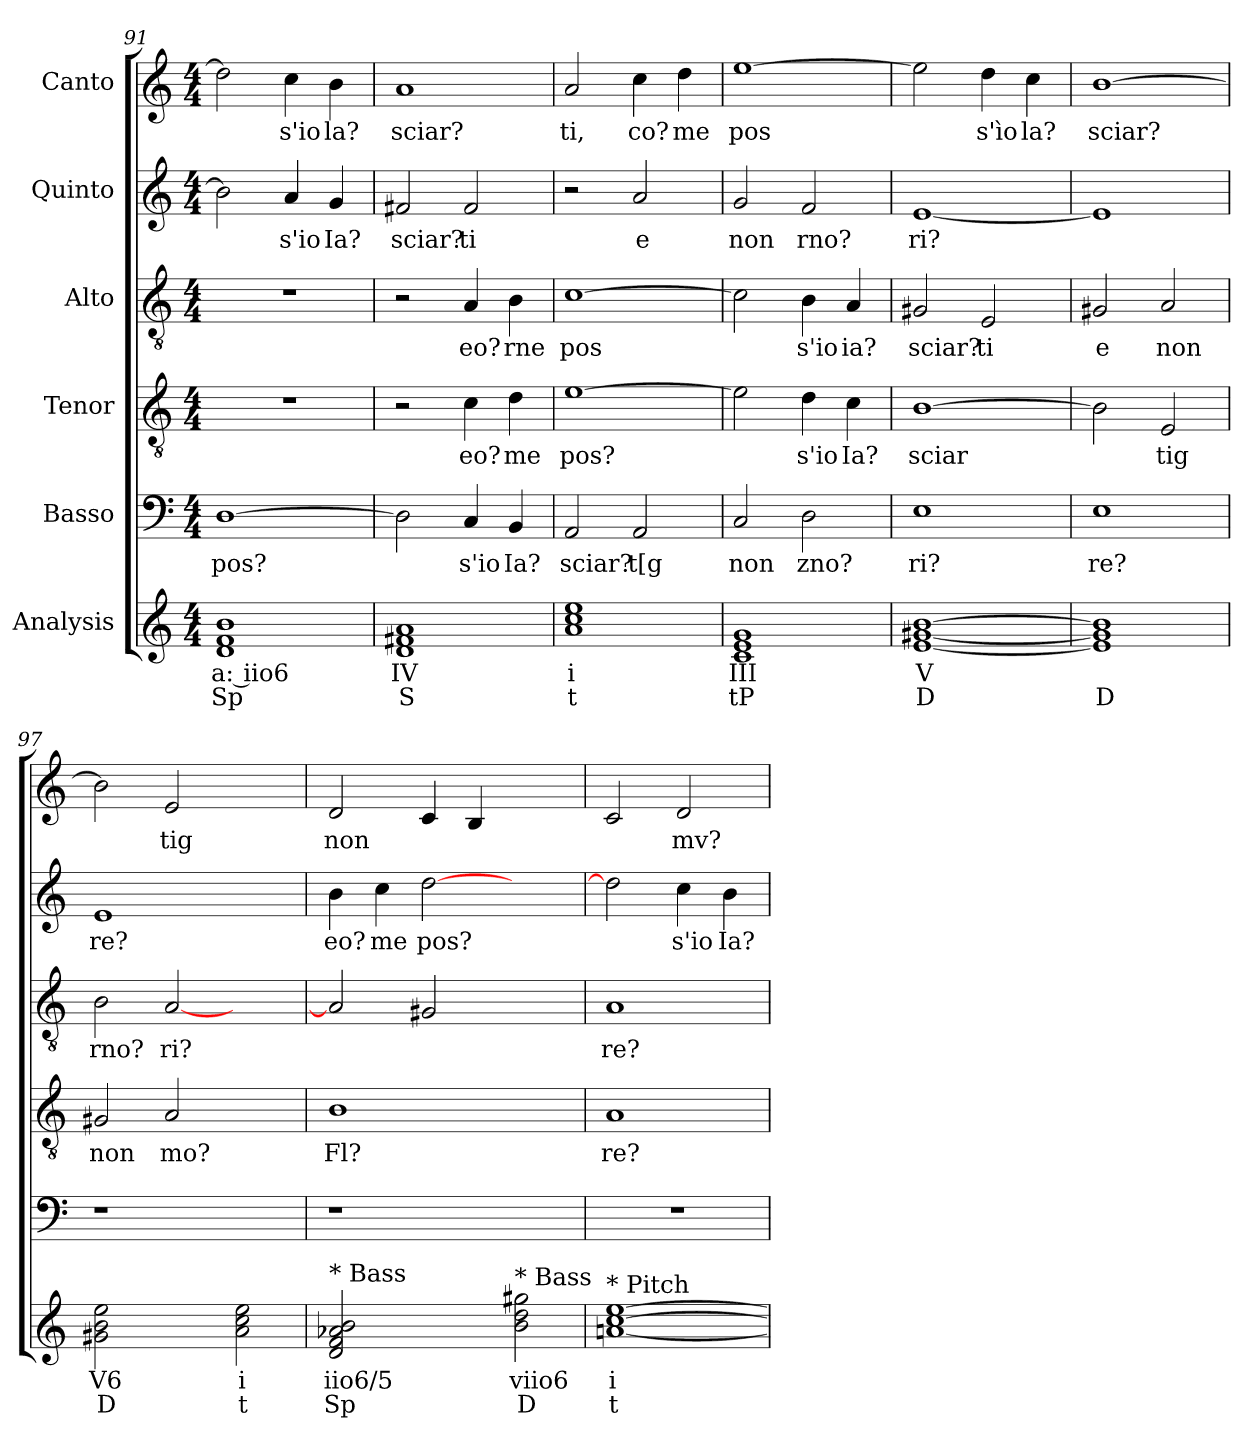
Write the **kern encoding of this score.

**kern	**text	**text	**kern	**text	**kern	**text	**kern	**text	**kern	**text	**kern	**text
*part6	*part6	*part6	*part5	*part5	*part4	*part4	*part3	*part3	*part2	*part2	*part1	*part1
*staff6	*staff6	*staff6	*staff5	*staff5	*staff4	*staff4	*staff3	*staff3	*staff2	*staff2	*staff1	*staff1
*I"Analysis	*	*	*I"Basso	*	*I"Tenor	*	*I"Alto	*	*I"Quinto	*	*I"Canto	*
*	*	*	*clefF4	*	*clefGv2	*	*clefGv2	*	*clefG2	*	*clefG2	*
*k[]	*	*	*k[]	*	*k[]	*	*k[]	*	*k[]	*	*k[]	*
*M4/4	*	*	*M4/4	*	*M4/4	*	*M4/4	*	*M4/4	*	*M4/4	*
=91	=91	=91	=91	=91	=91	=91	=91	=91	=91	=91	=91	=91
!	!	!	!	!LO:LY:b	!	!	!	!	!	!	!	!
1d 1f 1b	a: iio6	Sp	[1D	pos?	1r	.	1r	.	2b\]	.	2dd\]	.
!	!	!	!	!	!	!	!	!	!	!LO:LY:b	!	!
!	!	!	!	!	!	!	!	!	!	!	!	!LO:LY:b
.	.	.	.	.	.	.	.	.	4a/	s'io	4cc\	s'io
!	!	!	!	!	!	!	!	!	!	!LO:LY:b	!	!
!	!	!	!	!	!	!	!	!	!	!	!	!LO:LY:b
.	.	.	.	.	.	.	.	.	4g/	Ia?	4b\	la?
=92	=92	=92	=92	=92	=92	=92	=92	=92	=92	=92	=92	=92
!	!	!	!	!	!	!	!	!	!	!LO:LY:b	!	!
!	!	!	!	!	!	!	!	!	!	!	!	!LO:LY:b
1d 1f#X 1a	IV	S	2D\]	.	2r	.	2r	.	2f#X/	sciar?	1a	sciar?
!	!	!	!	!LO:LY:b	!	!	!	!	!	!	!	!
!	!	!	!	!	!	!LO:LY:b	!	!	!	!	!	!
!	!	!	!	!	!	!	!	!LO:LY:b	!	!	!	!
!	!	!	!	!	!	!	!	!	!	!LO:LY:b	!	!
.	.	.	4C/	s'io	4c\	eo?	4A/	eo?	2f#/	ti	.	.
!	!	!	!	!LO:LY:b	!	!	!	!	!	!	!	!
!	!	!	!	!	!	!LO:LY:b	!	!	!	!	!	!
!	!	!	!	!	!	!	!	!LO:LY:b	!	!	!	!
.	.	.	4BB/	Ia?	4d\	me	4B\	rne	.	.	.	.
=93	=93	=93	=93	=93	=93	=93	=93	=93	=93	=93	=93	=93
!	!	!	!	!LO:LY:b	!	!	!	!	!	!	!	!
!	!	!	!	!	!	!LO:LY:b	!	!	!	!	!	!
!	!	!	!	!	!	!	!	!LO:LY:b	!	!	!	!
!	!	!	!	!	!	!	!	!	!	!	!	!LO:LY:b
1a 1cc 1ee	i	t	2AA/	sciar?	[1e	pos?	[1c	pos	2r	.	2a/	ti,
!	!	!	!	!LO:LY:b	!	!	!	!	!	!	!	!
!	!	!	!	!	!	!	!	!	!	!LO:LY:b	!	!
!	!	!	!	!	!	!	!	!	!	!	!	!LO:LY:b
.	.	.	2AA/	t[g	.	.	.	.	2a/	e	4cc\	co?
!	!	!	!	!	!	!	!	!	!	!	!	!LO:LY:b
.	.	.	.	.	.	.	.	.	.	.	4dd\	me
=94	=94	=94	=94	=94	=94	=94	=94	=94	=94	=94	=94	=94
!	!	!	!	!LO:LY:b	!	!	!	!	!	!	!	!
!	!	!	!	!	!	!	!	!	!	!LO:LY:b	!	!
!	!	!	!	!	!	!	!	!	!	!	!	!LO:LY:b
1c 1e 1g	III	tP	2C/	non	2e\]	.	2c\]	.	2g/	non	[1ee	pos
!	!	!	!	!LO:LY:b	!	!	!	!	!	!	!	!
!	!	!	!	!	!	!LO:LY:b	!	!	!	!	!	!
!	!	!	!	!	!	!	!	!LO:LY:b	!	!	!	!
!	!	!	!	!	!	!	!	!	!	!LO:LY:b	!	!
.	.	.	2D\	zno?	4d\	s'io	4B\	s'io	2f/	rno?	.	.
!	!	!	!	!	!	!LO:LY:b	!	!	!	!	!	!
!	!	!	!	!	!	!	!	!LO:LY:b	!	!	!	!
.	.	.	.	.	4c\	Ia?	4A/	ia?	.	.	.	.
=95	=95	=95	=95	=95	=95	=95	=95	=95	=95	=95	=95	=95
!	!	!	!	!LO:LY:b	!	!	!	!	!	!	!	!
!	!	!	!	!	!	!LO:LY:b	!	!	!	!	!	!
!	!	!	!	!	!	!	!	!LO:LY:b	!	!	!	!
!	!	!	!	!	!	!	!	!	!	!LO:LY:b	!	!
[1e [1g#X [1b	V	D	1E	ri?	[1B	sciar	2G#X/	sciar?	[1e	ri?	2ee\]	.
!	!	!	!	!	!	!	!	!LO:LY:b	!	!	!	!
!	!	!	!	!	!	!	!	!	!	!	!	!LO:LY:b
.	.	.	.	.	.	.	2E/	ti	.	.	4dd\	s'ìo
!	!	!	!	!	!	!	!	!	!	!	!	!LO:LY:b
.	.	.	.	.	.	.	.	.	.	.	4cc\	la?
=96	=96	=96	=96	=96	=96	=96	=96	=96	=96	=96	=96	=96
!	!	!	!	!LO:LY:b	!	!	!	!	!	!	!	!
!	!	!	!	!	!	!	!	!LO:LY:b	!	!	!	!
!	!	!	!	!	!	!	!	!	!	!	!	!LO:LY:b
1e] 1g#] 1b]	.	D	1E	re?	2B\]	.	2G#X/	e	1e]	.	[1b	sciar?
!	!	!	!	!	!	!LO:LY:b	!	!	!	!	!	!
!	!	!	!	!	!	!	!	!LO:LY:b	!	!	!	!
.	.	.	.	.	2E/	tig	2A/	non	.	.	.	.
=97	=97	=97	=97	=97	=97	=97	=97	=97	=97	=97	=97	=97
!	!	!	!	!	!	!LO:LY:b	!	!	!	!	!	!
!	!	!	!	!	!	!	!	!LO:LY:b	!	!	!	!
!	!	!	!	!	!	!	!	!	!	!LO:LY:b	!	!
2g#X 2b 2ee	V6	D	1r	.	2G#X/	non	2B\	rno?	1e	re?	2b\]	.
!	!	!	!	!	!	!LO:LY:b	!	!	!	!	!	!
!	!	!	!	!	!	!	!	!LO:LY:b	!	!	!	!
!	!	!	!	!	!	!	!	!	!	!	!	!LO:LY:b
2ryy	.	.	.	.	2A/	mo?	[2A/	ri?	.	.	2e/	tig
2a 2cc 2ee	i	t	2ryy	.	2ryy	.	2ryy	.	2ryy	.	2ryy	.
=98	=98	=98	=98	=98	=98	=98	=98	=98	=98	=98	=98	=98
!	!	!	!	!	!	!LO:LY:b	!	!	!	!	!	!
!	!	!	!	!	!	!	!	!	!	!LO:LY:b	!	!
!LO:TX:a:t=* Bass	!	!	!	!	!	!	!	!	!	!	!	!
!	!	!	!	!	!	!	!	!	!	!	!	!LO:LY:b
2d 2f 2a-X 2b	iio6/5	Sp	1r	.	1B	Fl?	2A/]	.	4b\	eo?	2d/	non
!	!	!	!	!	!	!	!	!	!	!LO:LY:b	!	!
.	.	.	.	.	.	.	.	.	4cc\	me	.	.
!	!	!	!	!	!	!	!	!	!	!LO:LY:b	!	!
2ryy	.	.	.	.	.	.	2G#X/	.	[2dd\	pos?	4c/	.
.	.	.	.	.	.	.	.	.	.	.	4B/	.
!LO:TX:a:t=* Bass	!	!	!	!	!	!	!	!	!	!	!	!
2b 2dd 2gg#X	viio6	D	2ryy	.	2ryy	.	2ryy	.	2ryy	.	2ryy	.
=99	=99	=99	=99	=99	=99	=99	=99	=99	=99	=99	=99	=99
!	!	!	!	!	!	!LO:LY:b	!	!	!	!	!	!
!LO:TX:a:t=* Pitch	!	!	!	!	!	!	!	!	!	!	!	!
!	!	!	!	!	!	!	!	!LO:LY:b	!	!	!	!
[1an [1cc [1ee	i	t	1r	.	1A	re?	1A	re?	2dd\]	.	2c/	.
!	!	!	!	!	!	!	!	!	!	!LO:LY:b	!	!
!	!	!	!	!	!	!	!	!	!	!	!	!LO:LY:b
.	.	.	.	.	.	.	.	.	4cc\	s'io	2d/	mv?
!	!	!	!	!	!	!	!	!	!	!LO:LY:b	!	!
.	.	.	.	.	.	.	.	.	4b\	Ia?	.	.
=	=	=	=	=	=	=	=	=	=	=	=	=
*-	*-	*-	*-	*-	*-	*-	*-	*-	*-	*-	*-	*-
